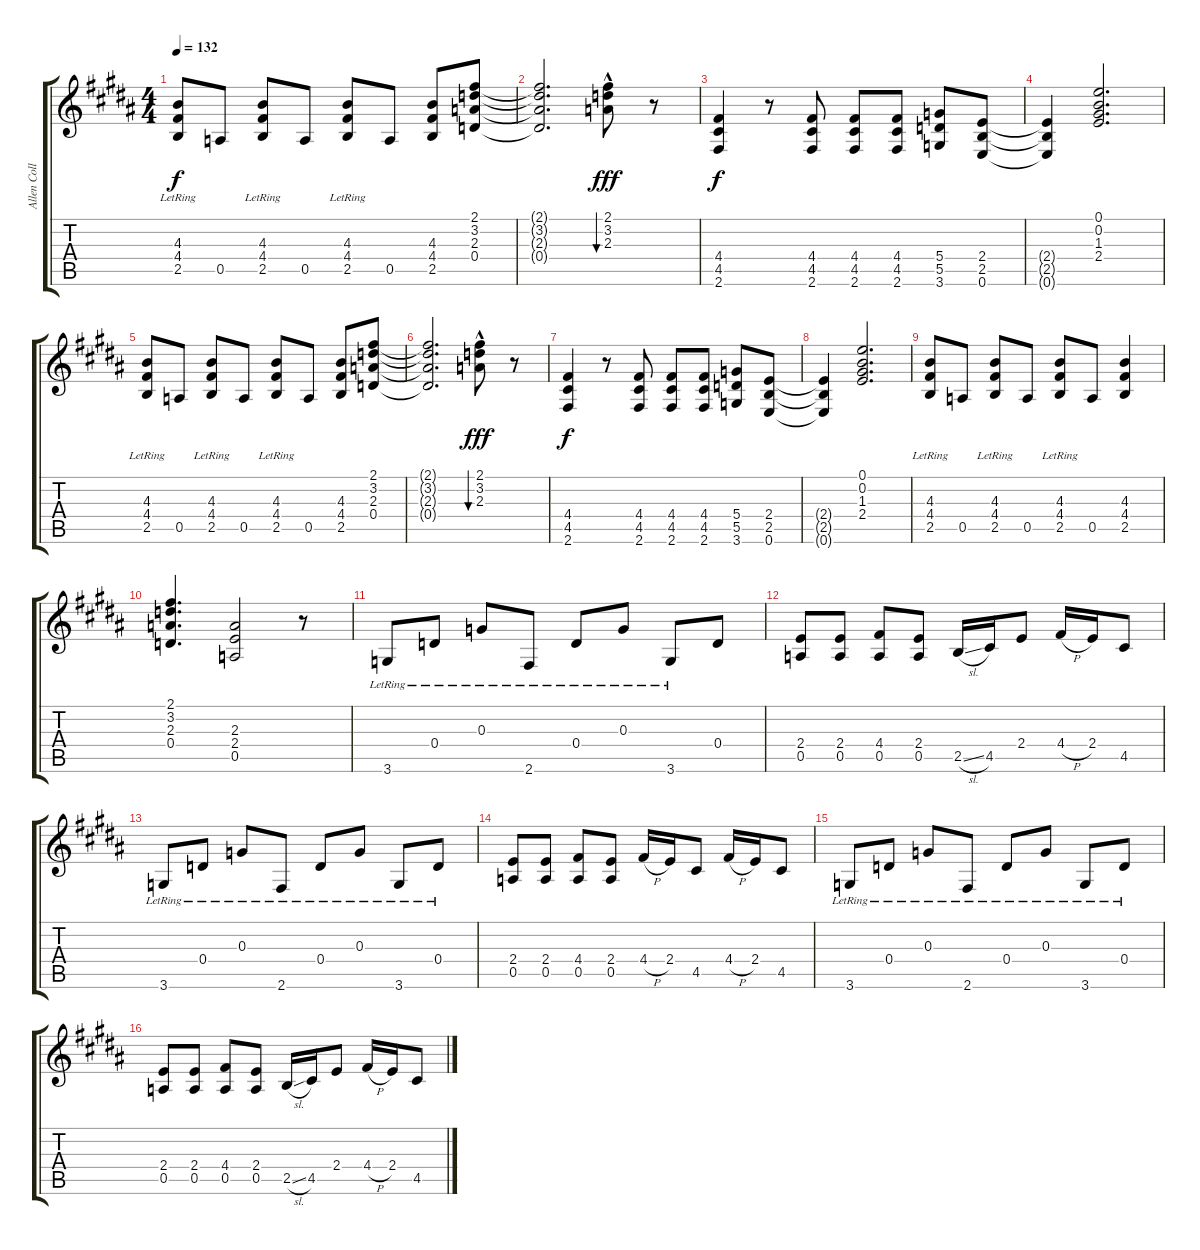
\track ("Allen Collins Guitar" "Allen Coll") {instrument electricguitarclean}
\staff {score tabs}
\tuning (E4 B3 G3 D3 A2 E2) {hide}
\ts (4 4)
\tempo 132
\clef g2
\ks b
(4.3{lr} 4.4{lr} 2.5).8{dy f} 0.5.8 (4.3{lr} 4.4{lr} 2.5).8 0.5.8 (4.3{lr} 4.4{lr} 2.5).8 0.5.8 (4.3 4.4 2.5).8 (2.1 3.2 2.3 0.4).8 |
(2.1{t} 3.2{t} 2.3{t} 0.4{t}).2{d} (2.1{hac} 3.2 2.3).8{bu 60 dy fff} r.8 |
(4.4 4.5 2.6).4{dy f} r.8 (4.4 4.5 2.6).8 (4.4 4.5 2.6).8 (4.4 4.5 2.6).8 (5.4 5.5 3.6).8 (2.4 2.5 0.6).8 |
(2.4{t} 2.5{t} 0.6{t}).4 (0.1 0.2 1.3 2.4).2{d} |
(4.3{lr} 4.4{lr} 2.5).8 0.5.8 (4.3{lr} 4.4{lr} 2.5).8 0.5.8 (4.3{lr} 4.4{lr} 2.5).8 0.5.8 (4.3 4.4 2.5).8 (2.1 3.2 2.3 0.4).8 |
(2.1{t} 3.2{t} 2.3{t} 0.4{t}).2{d} (2.1{hac} 3.2 2.3).8{bu 60 dy fff} r.8 |
(4.4 4.5 2.6).4{dy f} r.8 (4.4 4.5 2.6).8 (4.4 4.5 2.6).8 (4.4 4.5 2.6).8 (5.4 5.5 3.6).8 (2.4 2.5 0.6).8 |
(2.4{t} 2.5{t} 0.6{t}).4 (0.1 0.2 1.3 2.4).2{d} |
(4.3{lr} 4.4{lr} 2.5).8 0.5.8 (4.3{lr} 4.4{lr} 2.5).8 0.5.8 (4.3{lr} 4.4{lr} 2.5).8 0.5.8 (4.3 4.4 2.5).4 |
(2.1 3.2 2.3 0.4).4{d} (2.3 2.4 0.5).2 r.8 |
3.6{lr}.8 0.4{lr}.8 0.3{lr}.8 2.6{lr}.8 0.4{lr}.8 0.3{lr}.8 3.6{lr}.8 0.4.8 |
(2.4 0.5).8 (2.4 0.5).8 (4.4 0.5).8 (2.4 0.5).8 2.5{sl}.16 4.5.16 2.4.8 4.4{h}.16 2.4.16 4.5.8 |
3.6{lr}.8 0.4{lr}.8 0.3{lr}.8 2.6{lr}.8 0.4{lr}.8 0.3{lr}.8 3.6{lr}.8 0.4{lr}.8 |
(2.4 0.5).8 (2.4 0.5).8 (4.4 0.5).8 (2.4 0.5).8 4.4{h}.16 2.4.16 4.5.8 4.4{h}.16 2.4.16 4.5.8 |
3.6{lr}.8 0.4{lr}.8 0.3{lr}.8 2.6{lr}.8 0.4{lr}.8 0.3{lr}.8 3.6{lr}.8 0.4{lr}.8 |
(2.4 0.5).8 (2.4 0.5).8 (4.4 0.5).8 (2.4 0.5).8 2.5{sl}.16 4.5.16 2.4.8 4.4{h}.16 2.4.16 4.5.8
